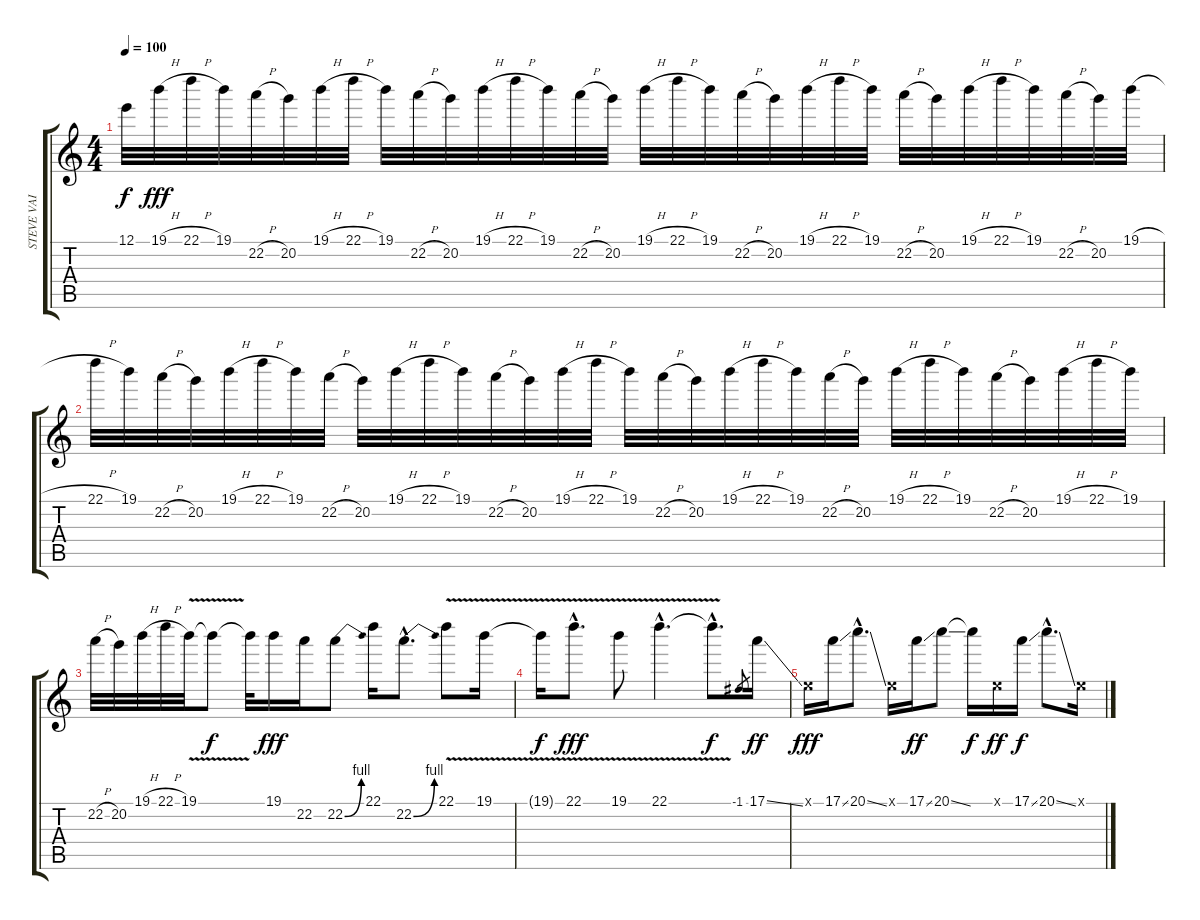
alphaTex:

\track ("STEVE VAI (DELAY)" "STEVE VAI ") {instrument overdrivenguitar}
\staff {score tabs}
\tuning (E4 B3 G3 D3 A2 E2) {hide}
\ts (4 4)
\tempo 100
\clef g2
\ks c
12.1{t}.32{dy f} 19.1{h}.32{dy fff} 22.1{h}.32 19.1.32 22.2{h}.32 20.2.32 19.1{h}.32 22.1{h}.32 19.1.32 22.2{h}.32 20.2.32 19.1{h}.32 22.1{h}.32 19.1.32 22.2{h}.32 20.2.32 19.1{h}.32 22.1{h}.32 19.1.32 22.2{h}.32 20.2.32 19.1{h}.32 22.1{h}.32 19.1.32 22.2{h}.32 20.2.32 19.1{h}.32 22.1{h}.32 19.1.32 22.2{h}.32 20.2.32 19.1{h}.32 |
22.1{h}.32 19.1.32 22.2{h}.32 20.2.32 19.1{h}.32 22.1{h}.32 19.1.32 22.2{h}.32 20.2.32 19.1{h}.32 22.1{h}.32 19.1.32 22.2{h}.32 20.2.32 19.1{h}.32 22.1{h}.32 19.1.32 22.2{h}.32 20.2.32 19.1{h}.32 22.1{h}.32 19.1.32 22.2{h}.32 20.2.32 19.1{h}.32 22.1{h}.32 19.1.32 22.2{h}.32 20.2.32 19.1{h}.32 22.1{h}.32 19.1.32 |
22.2{h}.32 20.2.32 19.1{h}.32 22.1{h}.32 19.1{v}.32 19.1{t}.8{dy f} 19.1{t}.32 19.1.16{dy fff} 22.2.16 22.2{be (bend 0 0 60 4)}.8 22.1.16 22.2{be (bend 0 0 60 4) hac}.8{d} 22.1{v}.8 19.1{v}.16 |
19.1{t}.16{dy f} 22.1{v hac}.8{d dy fff} 19.1{v}.8 22.1{v hac}.4{d} 22.1{hac t}.8{d dy f} -1.1.8{gr} 17.1{ss}.16{dy ff} |
0.1{x}.16{dy fff} 17.1{ss}.16 20.1{ss hac}.8{d} 0.1{x}.16 17.1{ss}.16{dy ff} 20.1{ss}.8 20.1{t}.16{dy f} 0.1{x}.16{dy ff} 17.1{ss}.16{dy f} 20.1{ss hac}.8{d} 0.1{x}.16
